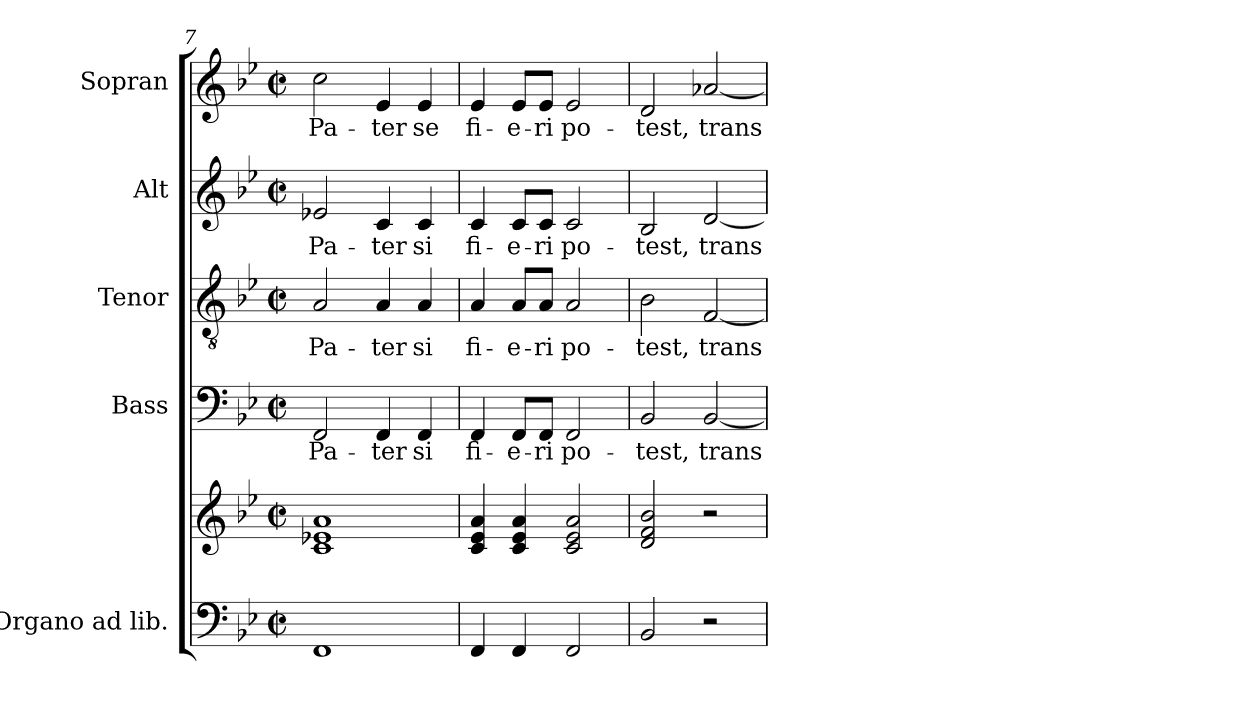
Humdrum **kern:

**kern	**kern	**kern	**text	**kern	**text	**kern	**text	**kern	**text
*part5	*part5	*part4	*part4	*part3	*part3	*part2	*part2	*part1	*part1
*staff6	*staff5	*staff4	*staff4	*staff3	*staff3	*staff2	*staff2	*staff1	*staff1
*I"Organo ad lib.	*	*I"Bass	*	*I"Tenor	*	*I"Alt	*	*I"Sopran	*
*	*	*I'B.	*	*I'T.	*	*I'A.	*	*I'S.	*
!!LO:LB:g=z
*clefF4	*clefG2	*clefF4	*	*clefGv2	*	*clefG2	*	*clefG2	*
*k[b-e-]	*k[b-e-]	*k[b-e-]	*	*k[b-e-]	*	*k[b-e-]	*	*k[b-e-]	*
*B-:	*B-:	*B-:	*	*B-:	*	*B-:	*	*B-:	*
*M2/2	*M2/2	*M2/2	*	*M2/2	*	*M2/2	*	*M2/2	*
*met(c|)	*met(c|)	*met(c|)	*	*met(c|)	*	*met(c|)	*	*met(c|)	*
=7	=7	=7	=7	=7	=7	=7	=7	=7	=7
!	!	!	!LO:LY:b	!	!LO:LY:b	!	!LO:LY:b	!	!LO:LY:b
1FF	1c 1e-X 1a	2FF/	Pa-	2A/	Pa-	2e-X/	Pa-	2cc\	Pa-
!	!	!	!LO:LY:b	!	!LO:LY:b	!	!LO:LY:b	!	!LO:LY:b
.	.	4FF/	-ter	4A/	-ter	4c/	-ter	4e-/	-ter
!	!	!	!LO:LY:b	!	!LO:LY:b	!	!LO:LY:b	!	!LO:LY:b
.	.	4FF/	si	4A/	si	4c/	si	4e-/	se
=8	=8	=8	=8	=8	=8	=8	=8	=8	=8
!	!	!	!LO:LY:b	!	!LO:LY:b	!	!LO:LY:b	!	!LO:LY:b
4FF/	4c/ 4e-/ 4a/	4FF/	fi-	4A/	fi-	4c/	fi-	4e-/	fi-
!	!	!	!LO:LY:b	!	!LO:LY:b	!	!LO:LY:b	!	!LO:LY:b
4FF/	4c/ 4e-/ 4a/	8FF/L	-e-	8A/L	-e-	8c/L	-e-	8e-/L	-e-
!	!	!	!LO:LY:b	!	!LO:LY:b	!	!LO:LY:b	!	!LO:LY:b
.	.	8FF/J	-ri	8A/J	-ri	8c/J	-ri	8e-/J	-ri
!	!	!	!LO:LY:b	!	!LO:LY:b	!	!LO:LY:b	!	!LO:LY:b
2FF/	2c/ 2e-/ 2a/	2FF/	po-	2A/	po-	2c/	po-	2e-/	po-
=9	=9	=9	=9	=9	=9	=9	=9	=9	=9
!	!	!	!LO:LY:b	!	!LO:LY:b	!	!LO:LY:b	!	!LO:LY:b
2BB-/	2d/ 2f/ 2b-/	2BB-/	-test,	2B-\	-test,	2B-/	-test,	2d/	-test,
!	!	!	!LO:LY:b	!	!LO:LY:b	!	!LO:LY:b	!	!LO:LY:b
2r	2r	[2BB-/	trans-	[2F/	trans-	[2d/	trans-	[2a-X/	trans-
=	=	=	=	=	=	=	=	=	=
*-	*-	*-	*-	*-	*-	*-	*-	*-	*-
